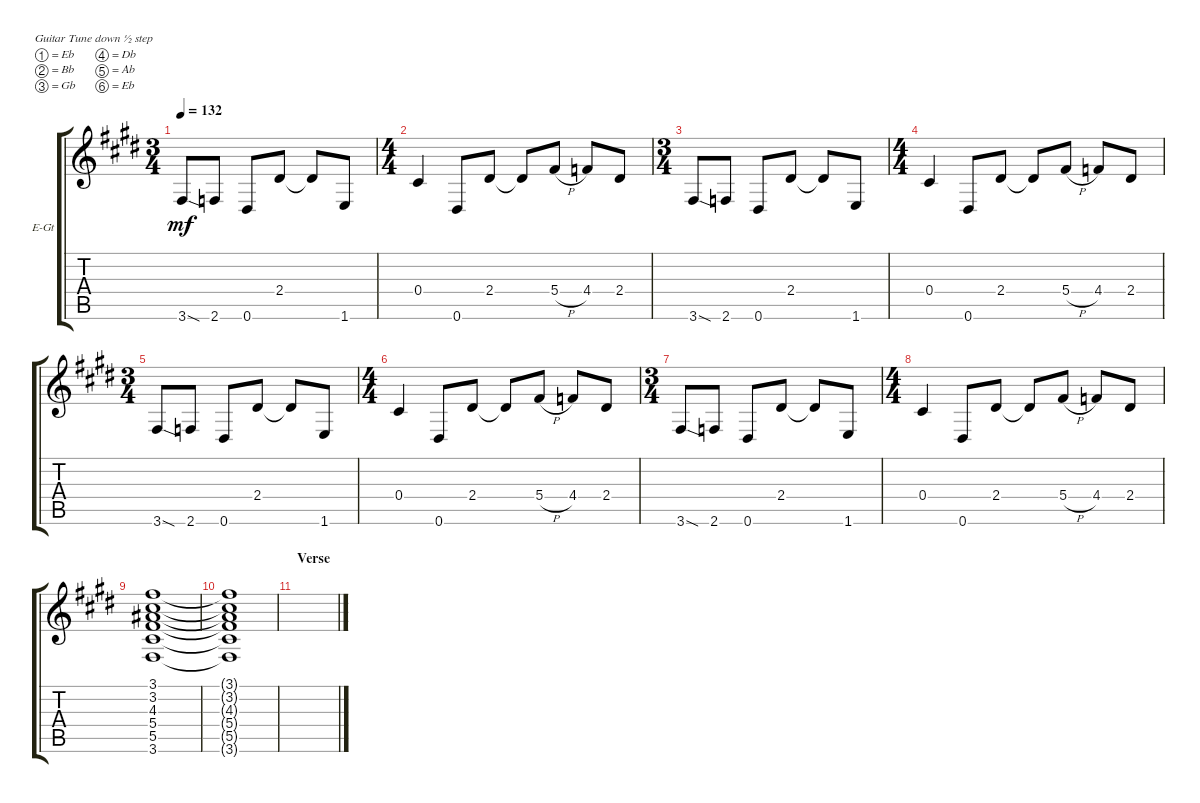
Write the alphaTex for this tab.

\defaultSystemsLayout 4
\bracketExtendMode groupsimilarinstruments
\firstSystemTrackNameOrientation horizontal
\otherSystemsTrackNameOrientation horizontal
\track ("ACE FREHLEY" "E-Gt") {solo instrument distortionguitar}
\staff {score tabs}
\tuning (Eb4 Bb3 Gb3 Db3 Ab2 Eb2)
\ts (3 4)
\tempo 132
\clef g2
\scale
0.333333
\ks e
3.6{sod}.8{dy mf instrument distortionguitar} 2.6.8 0.6.8 2.4.8 2.4{t}.8 1.6.8 |
\ts (4 4)
\scale
0.333333 0.4.4 0.6.8 2.4.8 2.4{t}.8 5.4{h}.8 4.4.8 2.4.8 |
\ts (3 4)
\scale
0.333333 3.6{sod}.8 2.6.8 0.6.8 2.4.8 2.4{t}.8 1.6.8 |
\ts (4 4)
\scale
0.333333 0.4.4 0.6.8 2.4.8 2.4{t}.8 5.4{h}.8 4.4.8 2.4.8 |
\ts (3 4)
\scale
0.333333 3.6{sod}.8 2.6.8 0.6.8 2.4.8 2.4{t}.8 1.6.8 |
\ts (4 4)
\scale
0.333333 0.4.4 0.6.8 2.4.8 2.4{t}.8 5.4{h}.8 4.4.8 2.4.8 |
\ts (3 4)
3.6{sod}.8 2.6.8 0.6.8 2.4.8 2.4{t}.8 1.6.8 |
\ts (4 4)
0.4.4 0.6.8 2.4.8 2.4{t}.8 5.4{h}.8 4.4.8 2.4.8 |
(3.6 5.5 5.4 4.3 3.2 3.1).1 |
(3.6{t} 5.5{t} 5.4{t} 4.3{t} 3.2{t} 3.1{t}).1 |
\section ("" "Verse")
